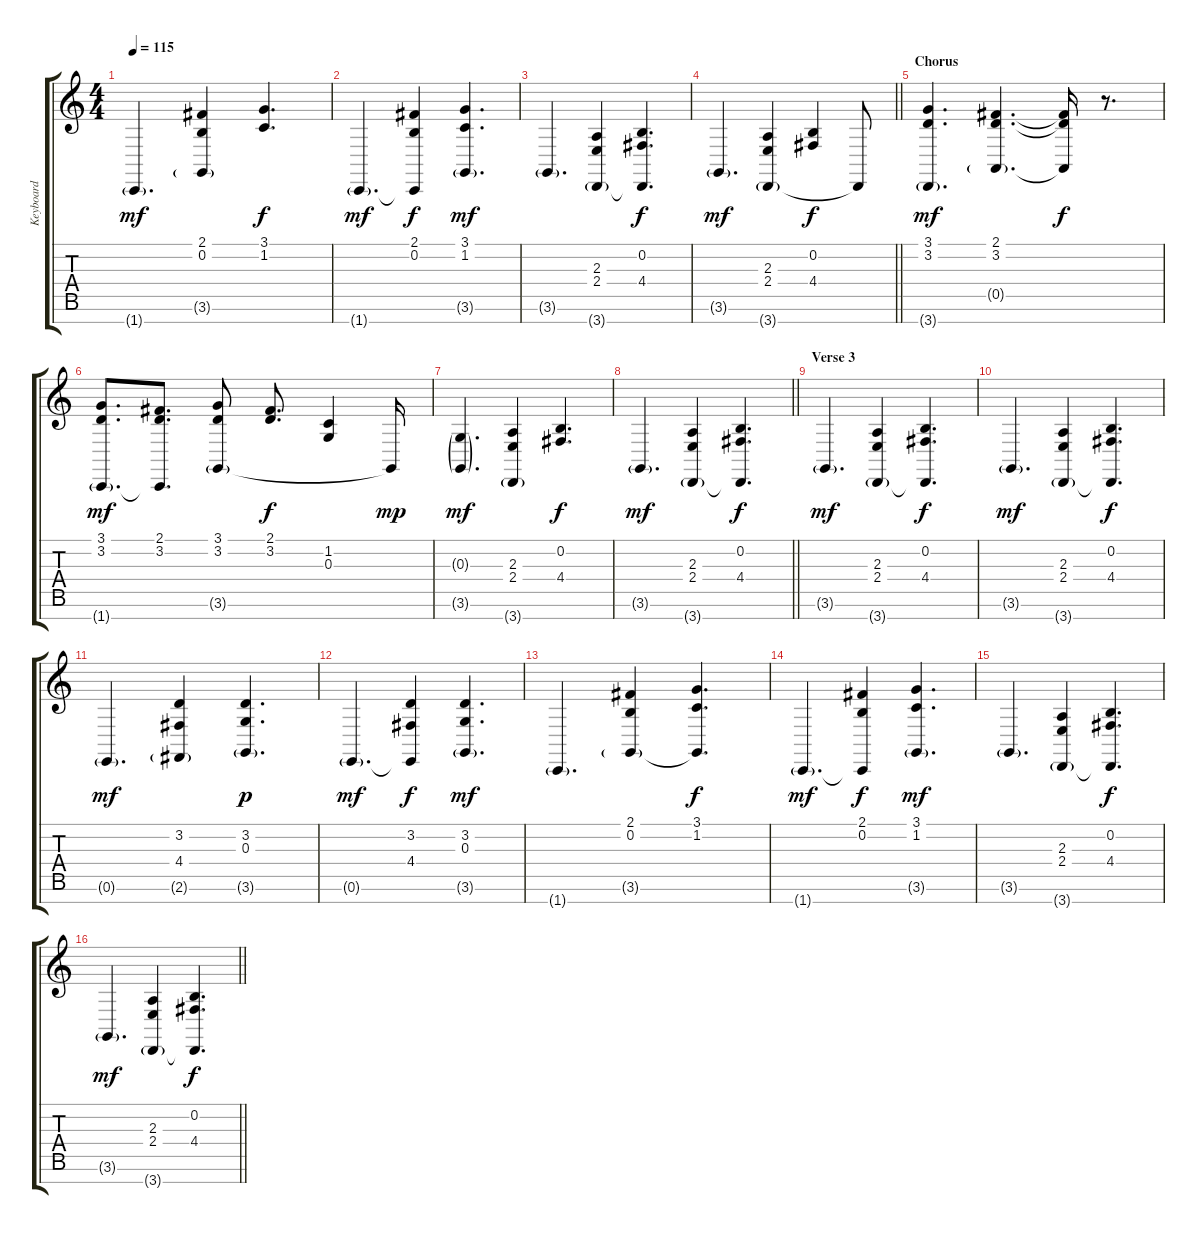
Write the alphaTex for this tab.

\track ("Keyboard" "Keyboard") {instrument pad1newage}
\staff {score tabs}
\tuning (E4 B3 G3 D3 A2 E2 B1) {hide}
\ts (4 4)
\tempo 115
\clef g2
\ks c
1.7{g}.4{d dy mf} (2.1 0.2 3.6{g}).4 (3.1 1.2).4{d dy f} |
1.7{g}.4{d dy mf} (2.1 0.2 1.7{t}).4{dy f} (3.1 1.2 3.6{g}).4{d dy mf} |
3.6{g}.4{d} (2.3 2.4 3.7{g}).4 (0.2 4.4 3.7{t}).4{d dy f} |
\barLineRight lightlight
3.6{g}.4{d dy mf} (2.3 2.4 3.7{g}).4 (0.2 4.4).4{dy f} 3.7{t}.8 |
\section ("" "Chorus")
(3.1 3.2 3.7{g}).4{d dy mf} (2.1 3.2 0.5{g}).4{d} (2.1{t} 3.2{t} 0.5{t}).16{dy f} r.8{d} |
(3.1 3.2 1.7{g}).8{d dy mf} (2.1 3.2 1.7{t}).8{d} (3.1 3.2 3.6{g}).8 (2.1 3.2).8{d dy f} (1.2 0.3).4 3.6{t}.16{dy mp} |
(0.3{g} 3.6{g}).4{d dy mf} (2.3 2.4 3.7{g}).4 (0.2 4.4).4{d dy f} |
\barLineRight lightlight
3.6{g}.4{d dy mf} (2.3 2.4 3.7{g}).4 (0.2 4.4 3.7{t}).4{d dy f} |
\section ("" "Verse 3")
3.6{g}.4{d dy mf} (2.3 2.4 3.7{g}).4 (0.2 4.4 3.7{t}).4{d dy f} |
3.6{g}.4{d dy mf} (2.3 2.4 3.7{g}).4 (0.2 4.4 3.7{t}).4{d dy f} |
0.6{g}.4{d dy mf} (3.2 4.4 2.6{g}).4 (3.2 0.3 3.6{g}).4{d dy p} |
0.6{g}.4{d dy mf} (3.2 4.4 0.6{t}).4{dy f} (3.2 0.3 3.6{g}).4{d dy mf} |
1.7{g}.4{d} (2.1 0.2 3.6{g}).4 (3.1 1.2 3.6{t}).4{d dy f} |
1.7{g}.4{d dy mf} (2.1 0.2 1.7{t}).4{dy f} (3.1 1.2 3.6{g}).4{d dy mf} |
3.6{g}.4{d} (2.3 2.4 3.7{g}).4 (0.2 4.4 3.7{t}).4{d dy f} |
\barLineRight lightlight
3.6{g}.4{d dy mf} (2.3 2.4 3.7{g}).4 (0.2 4.4 3.7{t}).4{d dy f}
